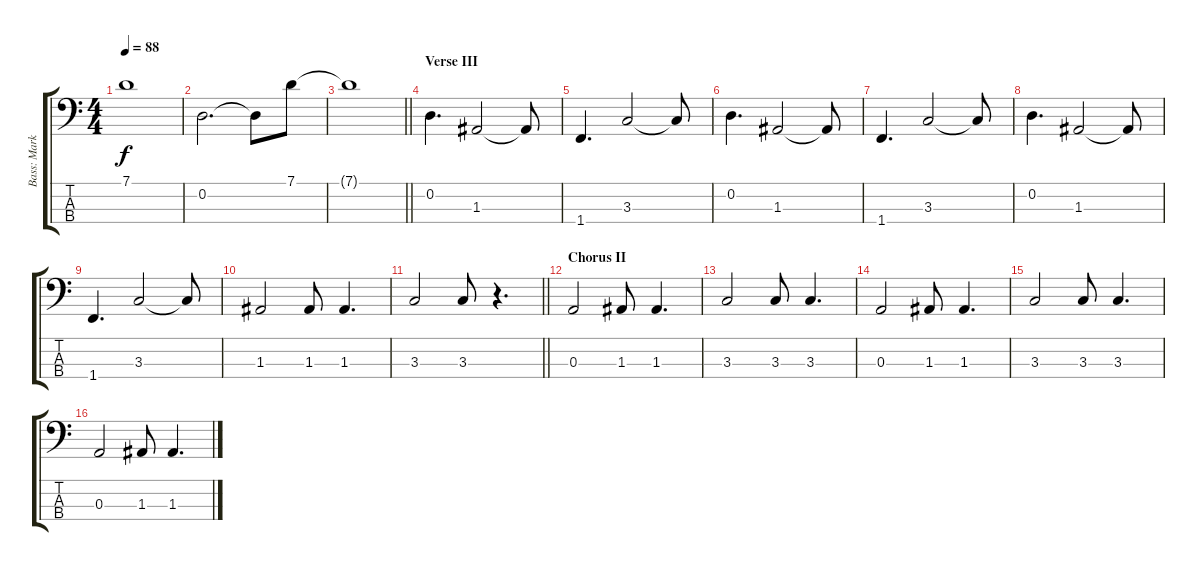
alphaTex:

\track ("Bass: Mark Andes" "Bass: Mark") {instrument electricbassfinger}
\staff {score tabs}
\tuning (G2 D2 A1 E1) {hide}
\ts (4 4)
\tempo 88
\clef f4
\ks c
7.1{t}.1{dy f} |
0.2.2{d} 0.2{t}.8 7.1.8 |
\barLineRight lightlight
7.1{t}.1 |
\section ("" "Verse III")
0.2.4{d} 1.3.2 1.3{t}.8 |
1.4.4{d} 3.3.2 3.3{t}.8 |
0.2.4{d} 1.3.2 1.3{t}.8 |
1.4.4{d} 3.3.2 3.3{t}.8 |
0.2.4{d} 1.3.2 1.3{t}.8 |
1.4.4{d} 3.3.2 3.3{t}.8 |
1.3.2 1.3.8 1.3.4{d} |
\barLineRight lightlight
3.3.2 3.3.8 r.4{d} |
\section ("" "Chorus II")
0.3.2 1.3.8 1.3.4{d} |
3.3.2 3.3.8 3.3.4{d} |
0.3.2 1.3.8 1.3.4{d} |
3.3.2 3.3.8 3.3.4{d} |
0.3.2 1.3.8 1.3.4{d}
